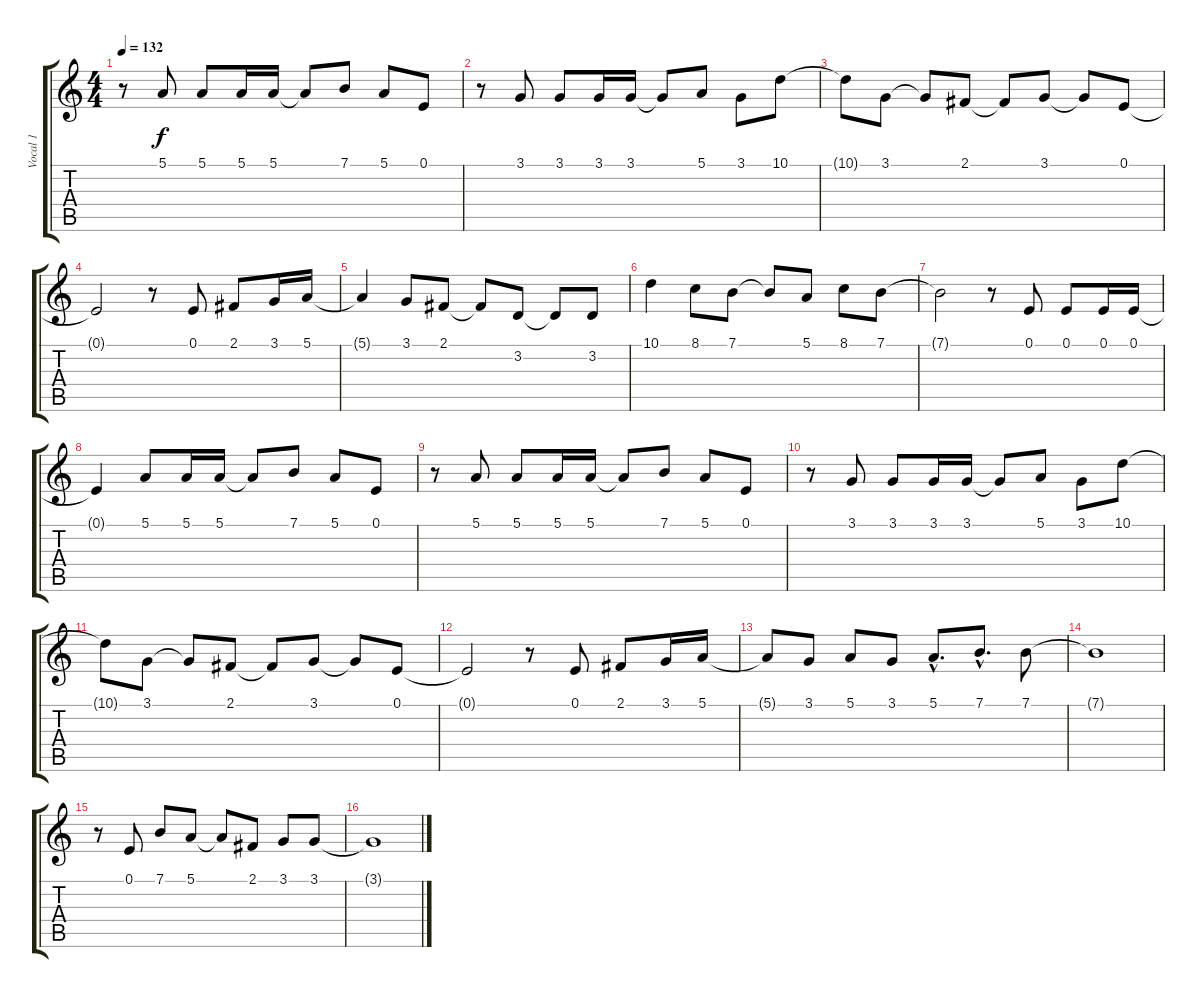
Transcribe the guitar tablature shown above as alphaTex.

\track ("Vocal 1" "Vocal 1") {instrument ocarina}
\staff {score tabs}
\tuning (E4 B3 G3 D3 A2 E2) {hide}
\ts (4 4)
\tempo 132
\clef g2
\ks c
r.8{dy f} 5.1.8 5.1.8 5.1.16 5.1.16 5.1{t}.8 7.1.8 5.1.8 0.1.8 |
r.8 3.1.8 3.1.8 3.1.16 3.1.16 3.1{t}.8 5.1.8 3.1.8 10.1.8 |
10.1{t}.8 3.1.8 3.1{t}.8 2.1.8 2.1{t}.8 3.1.8 3.1{t}.8 0.1.8 |
0.1{t}.2 r.8 0.1.8 2.1.8 3.1.16 5.1.16 |
5.1{t}.4 3.1.8 2.1.8 2.1{t}.8 3.2.8 3.2{t}.8 3.2.8 |
10.1.4 8.1.8 7.1.8 7.1{t}.8 5.1.8 8.1.8 7.1.8 |
7.1{t}.2 r.8 0.1.8 0.1.8 0.1.16 0.1.16 |
0.1{t}.4 5.1.8 5.1.16 5.1.16 5.1{t}.8 7.1.8 5.1.8 0.1.8 |
r.8 5.1.8 5.1.8 5.1.16 5.1.16 5.1{t}.8 7.1.8 5.1.8 0.1.8 |
r.8 3.1.8 3.1.8 3.1.16 3.1.16 3.1{t}.8 5.1.8 3.1.8 10.1.8 |
10.1{t}.8 3.1.8 3.1{t}.8 2.1.8 2.1{t}.8 3.1.8 3.1{t}.8 0.1.8 |
0.1{t}.2 r.8 0.1.8 2.1.8 3.1.16 5.1.16 |
5.1{t}.8 3.1.8 5.1.8 3.1.8 5.1{hac}.8{d} 7.1{hac}.8{d} 7.1.8 |
7.1{t}.1 |
r.8 0.1.8 7.1.8 5.1.8 5.1{t}.8 2.1.8 3.1.8 3.1.8 |
3.1{t}.1
